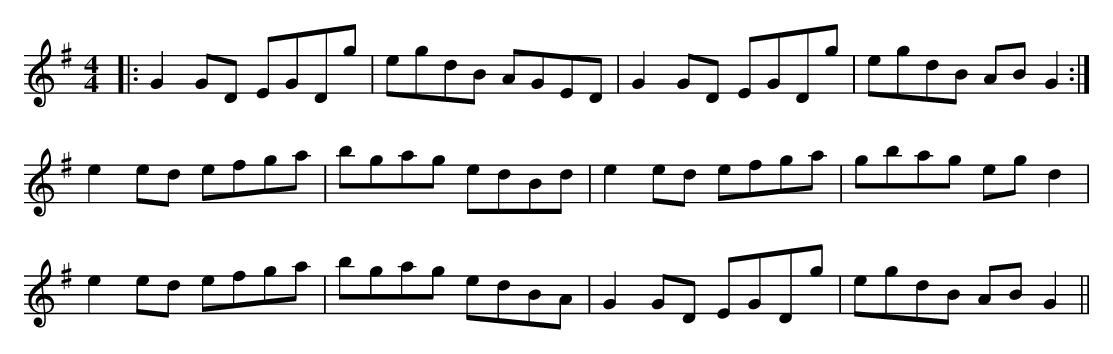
X:1
M:4/4
K:G
|:G2GD EGDg|egdB AGED|G2GD EGDg|egdB ABG2:|
e2ed efga|bgag edBd|e2ed efga|gbag egd2|
e2ed efga|bgag edBA|G2GD EGDg|egdB ABG2||
